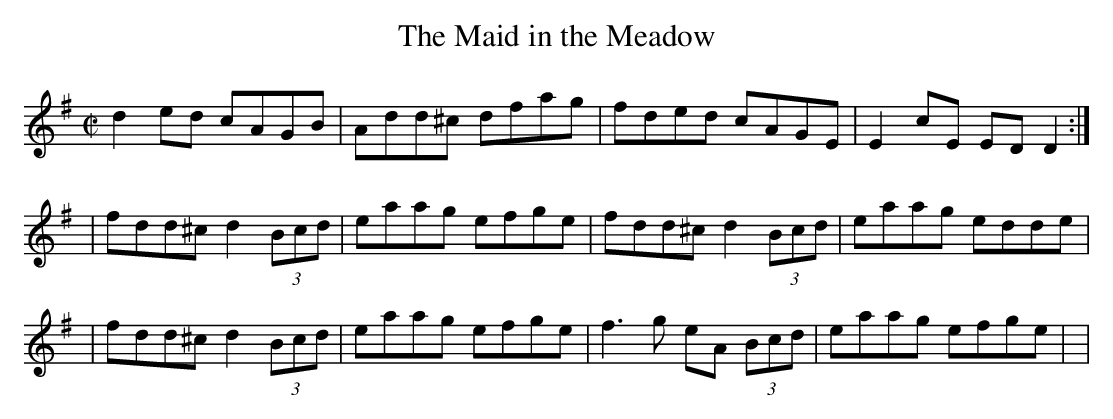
X:1
T:The Maid in the Meadow
M:C|
K:DMix
d2ed cAGB|Add^c dfag|fded cAGE|E2cE EDD2:|
|fdd^c d2 (3Bcd| eaag efge|fdd^c d2 (3Bcd|eaag edde|
|fdd^c d2 (3Bcd| eaag efge|f3g eA (3Bcd|eaag efge|>|
